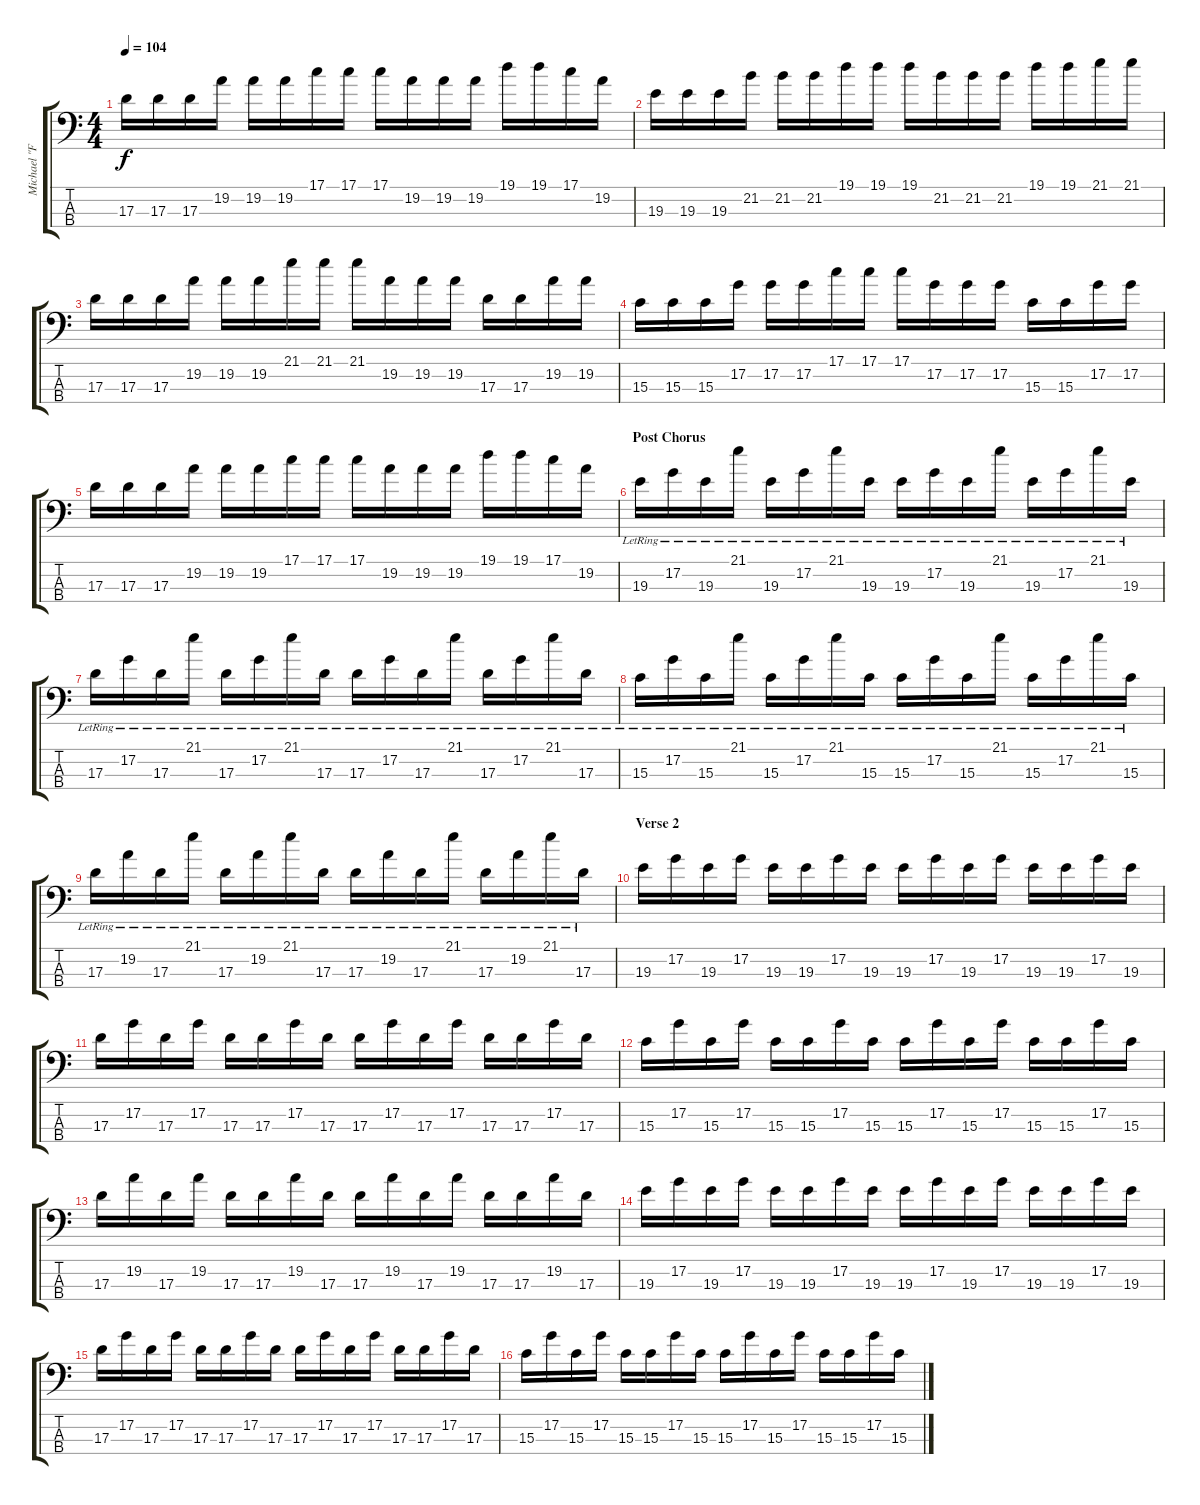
\track ("Michael \"Flea\" Balzary | Bass" "Michael \"F") {instrument electricbassfinger}
\staff {score tabs}
\tuning (G2 D2 A1 E1) {hide}
\ts (4 4)
\tempo 104
\clef f4
\ks c
17.3.16{dy f} 17.3.16 17.3.16 19.2.16 19.2.16 19.2.16 17.1.16 17.1.16 17.1.16 19.2.16 19.2.16 19.2.16 19.1.16 19.1.16 17.1.16 19.2.16 |
19.3.16 19.3.16 19.3.16 21.2.16 21.2.16 21.2.16 19.1.16 19.1.16 19.1.16 21.2.16 21.2.16 21.2.16 19.1.16 19.1.16 21.1.16 21.1.16 |
17.3.16 17.3.16 17.3.16 19.2.16 19.2.16 19.2.16 21.1.16 21.1.16 21.1.16 19.2.16 19.2.16 19.2.16 17.3.16 17.3.16 19.2.16 19.2.16 |
15.3.16 15.3.16 15.3.16 17.2.16 17.2.16 17.2.16 17.1.16 17.1.16 17.1.16 17.2.16 17.2.16 17.2.16 15.3.16 15.3.16 17.2.16 17.2.16 |
17.3.16 17.3.16 17.3.16 19.2.16 19.2.16 19.2.16 17.1.16 17.1.16 17.1.16 19.2.16 19.2.16 19.2.16 19.1.16 19.1.16 17.1.16 19.2.16 |
\section ("" "Post Chorus")
19.3{lr}.16 17.2{lr}.16 19.3{lr}.16 21.1{lr}.16 19.3{lr}.16 17.2{lr}.16 21.1{lr}.16 19.3{lr}.16 19.3{lr}.16 17.2{lr}.16 19.3{lr}.16 21.1{lr}.16 19.3{lr}.16 17.2{lr}.16 21.1{lr}.16 19.3{lr}.16 |
17.3{lr}.16 17.2{lr}.16 17.3{lr}.16 21.1{lr}.16 17.3{lr}.16 17.2{lr}.16 21.1{lr}.16 17.3{lr}.16 17.3{lr}.16 17.2{lr}.16 17.3{lr}.16 21.1{lr}.16 17.3{lr}.16 17.2{lr}.16 21.1{lr}.16 17.3{lr}.16 |
15.3{lr}.16 17.2{lr}.16 15.3{lr}.16 21.1{lr}.16 15.3{lr}.16 17.2{lr}.16 21.1{lr}.16 15.3{lr}.16 15.3{lr}.16 17.2{lr}.16 15.3{lr}.16 21.1{lr}.16 15.3{lr}.16 17.2{lr}.16 21.1{lr}.16 15.3{lr}.16 |
17.3{lr}.16 19.2{lr}.16 17.3{lr}.16 21.1{lr}.16 17.3{lr}.16 19.2{lr}.16 21.1{lr}.16 17.3{lr}.16 17.3{lr}.16 19.2{lr}.16 17.3{lr}.16 21.1{lr}.16 17.3{lr}.16 19.2{lr}.16 21.1{lr}.16 17.3{lr}.16 |
\section ("" "Verse 2")
19.3.16 17.2.16 19.3.16 17.2.16 19.3.16 19.3.16 17.2.16 19.3.16 19.3.16 17.2.16 19.3.16 17.2.16 19.3.16 19.3.16 17.2.16 19.3.16 |
17.3.16 17.2.16 17.3.16 17.2.16 17.3.16 17.3.16 17.2.16 17.3.16 17.3.16 17.2.16 17.3.16 17.2.16 17.3.16 17.3.16 17.2.16 17.3.16 |
15.3.16 17.2.16 15.3.16 17.2.16 15.3.16 15.3.16 17.2.16 15.3.16 15.3.16 17.2.16 15.3.16 17.2.16 15.3.16 15.3.16 17.2.16 15.3.16 |
17.3.16 19.2.16 17.3.16 19.2.16 17.3.16 17.3.16 19.2.16 17.3.16 17.3.16 19.2.16 17.3.16 19.2.16 17.3.16 17.3.16 19.2.16 17.3.16 |
19.3.16 17.2.16 19.3.16 17.2.16 19.3.16 19.3.16 17.2.16 19.3.16 19.3.16 17.2.16 19.3.16 17.2.16 19.3.16 19.3.16 17.2.16 19.3.16 |
17.3.16 17.2.16 17.3.16 17.2.16 17.3.16 17.3.16 17.2.16 17.3.16 17.3.16 17.2.16 17.3.16 17.2.16 17.3.16 17.3.16 17.2.16 17.3.16 |
15.3.16 17.2.16 15.3.16 17.2.16 15.3.16 15.3.16 17.2.16 15.3.16 15.3.16 17.2.16 15.3.16 17.2.16 15.3.16 15.3.16 17.2.16 15.3.16
